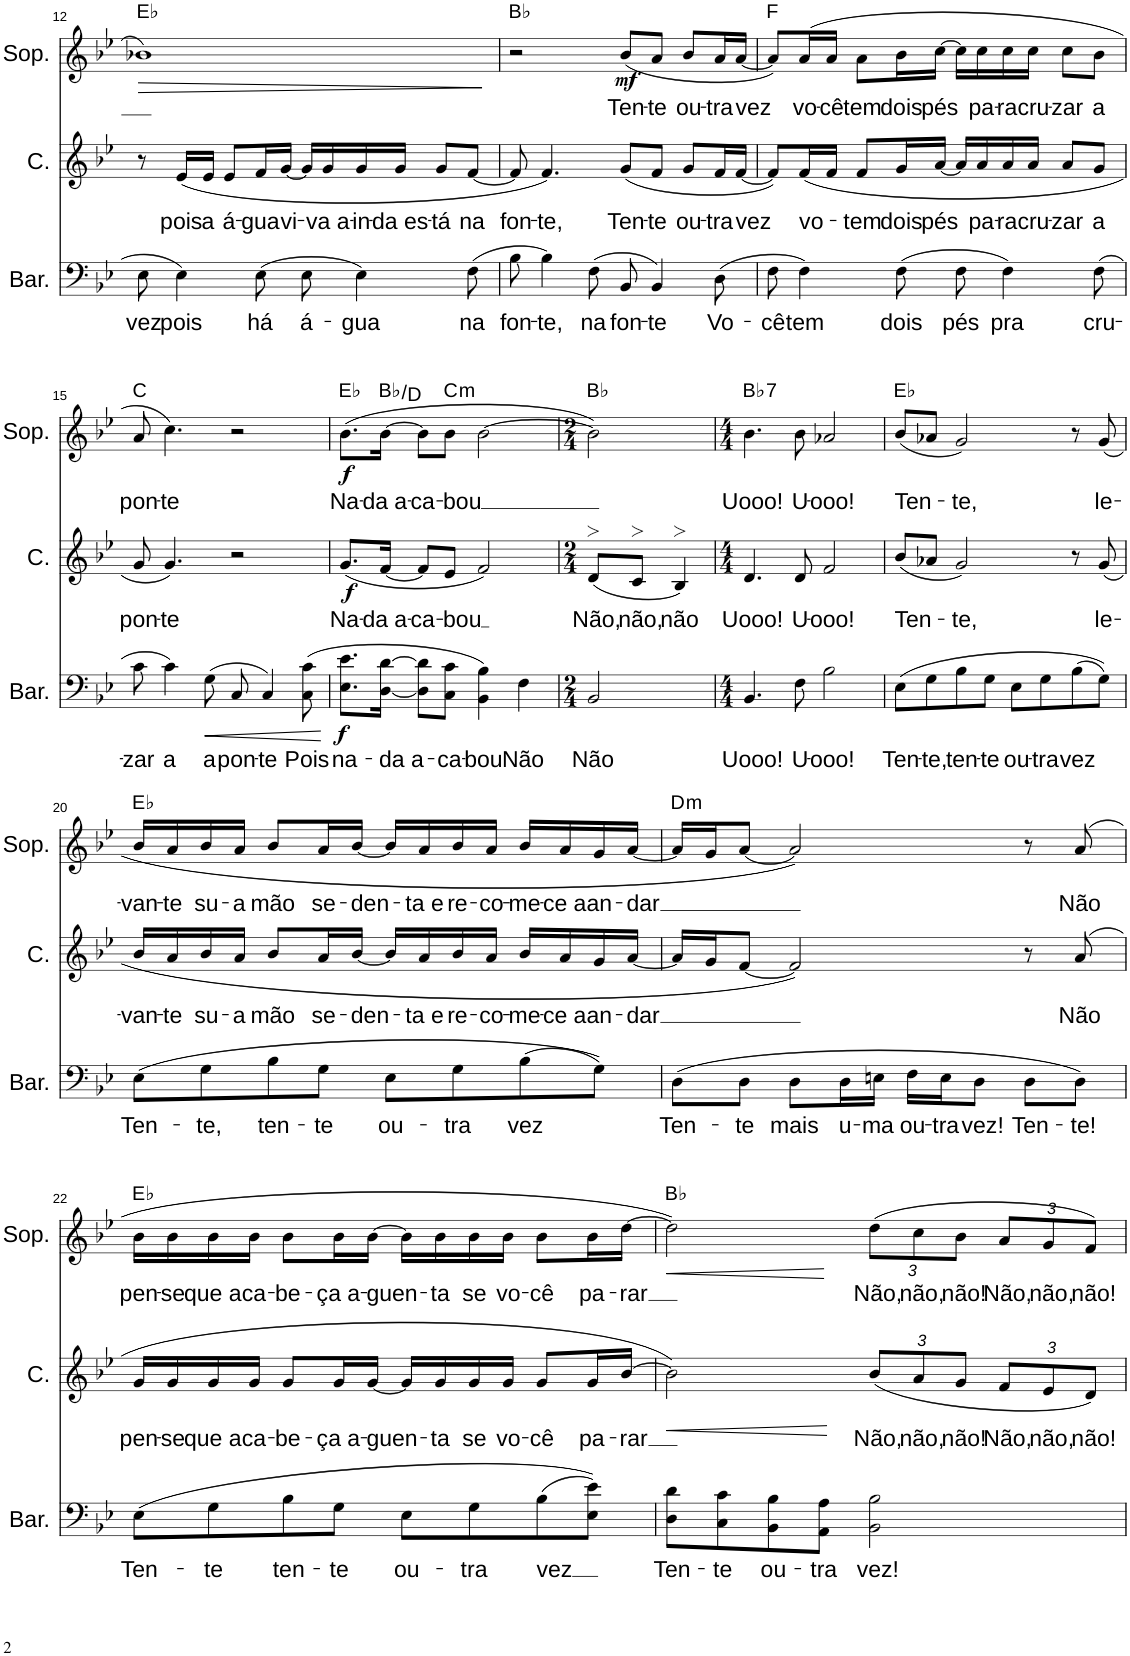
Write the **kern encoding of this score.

**kern	**text	**dynam	**kern	**text	**dynam	**kern	**text	**dynam	**harte
*part3	*part3	*part3	*part2	*part2	*part2	*part1	*part1	*part1	*part1
*staff3	*staff3	*staff3	*staff2	*staff2	*staff2	*staff1	*staff1	*staff1	*
*I"Barítono	*	*	*I"Contralto	*	*	*I"Soprano	*	*	*
*I'Bar.	*	*	*I'C.	*	*	*I'Sop.	*	*	*
!!LO:PB:g=z
*clefF4	*	*	*clefG2	*	*	*clefG2	*	*	*
*k[b-e-]	*	*	*k[b-e-]	*	*	*k[b-e-]	*	*	*
*M4/4	*	*	*M4/4	*	*	*M4/4	*	*	*
=12	=12	=12	=12	=12	=12	=12	=12	=12	=12
!	!LO:LY:b	!	!	!	!	!	!	!LO:HP:b	!
8E-\	vez	.	8r	.	.	1b-X	.	>	Eb:maj
!	!LO:LY:b	!	!	!LO:LY:b	!	!	!	!	!
4E-\	pois	.	(16e-/LL	pois	.	.	.	.	.
!	!	!	!	!LO:LY:b	!	!	!	!	!
.	.	.	16e-/JJ	a	.	.	.	.	.
!	!	!	!	!LO:LY:b	!	!	!	!	!
.	.	.	8e-/L	á-	.	.	.	.	.
!	!LO:LY:b	!	!	!LO:LY:b	!	!	!	!	!
(8E-\	há	.	16f/L	-gua	.	.	.	.	.
!	!	!	!	!LO:LY:b	!	!	!	!	!
.	.	.	[16g/JJ	vi-	.	.	.	.	.
!	!LO:LY:b	!	!	!	!	!	!	!	!
8E-\	á-	.	16g/LL]	.	.	.	.	.	.
!	!	!	!	!LO:LY:b	!	!	!	!	!
.	.	.	16g/	-va a-	.	.	.	.	.
!	!LO:LY:b	!	!	!LO:LY:b	!	!	!	!	!
4E-\)	-gua	.	16g/	-in-	.	.	.	.	.
!	!	!	!	!LO:LY:b	!	!	!	!	!
.	.	.	16g/JJ	-da es-	.	.	.	.	.
!	!	!	!	!LO:LY:b	!	!	!	!	!
.	.	.	8g/L	-tá	.	.	.	.	.
!	!LO:LY:b	!	!	!LO:LY:b	!	!	!	!	!
(8F\	na	.	[8f/J	na	.	.	.	.	.
.	.	.	.	.	.	.	.	]	.
=13	=13	=13	=13	=13	=13	=13	=13	=13	=13
!	!LO:LY:b	!	!	!LO:LY:b	!	!	!	!	!
8B-\	fon-	.	8f/]	fon-	.	2r	.	.	Bb:maj
!	!LO:LY:b	!	!	!LO:LY:b	!	!	!	!	!
4B-\)	-te,	.	4.f/)	-te,	.	.	.	.	.
!	!LO:LY:b	!	!	!	!	!	!	!	!
(8F\	na	.	.	.	.	.	.	.	.
!	!LO:LY:b	!	!	!LO:LY:b	!	!	!LO:LY:b	!LO:DY:b	!
8BB-/	fon-	.	(8g/L	Ten-	.	(8b-/L	Ten-	mf	.
!	!LO:LY:b	!	!	!LO:LY:b	!	!	!LO:LY:b	!	!
4BB-/)	-te	.	8f/J	-te	.	8a/J	-te	.	.
!	!	!	!	!LO:LY:b	!	!	!LO:LY:b	!	!
.	.	.	8g/L	ou-	.	8b-/L	ou-	.	.
!	!LO:LY:b	!	!	!LO:LY:b	!	!	!LO:LY:b	!	!
(8D\	Vo-	.	16f/L	-tra	.	16a/L	-tra	.	.
!	!	!	!	!LO:LY:b	!	!	!LO:LY:b	!	!
.	.	.	[16f/JJ	vez	.	[16a/JJ	vez	.	.
=14	=14	=14	=14	=14	=14	=14	=14	=14	=14
!	!LO:LY:b	!	!	!	!	!	!	!	!
8F\	-cê	.	8f/L])	.	.	8a/L])	.	.	F:maj
!	!LO:LY:b	!	!	!LO:LY:b	!	!	!LO:LY:b	!	!
4F\)	tem	.	(16f/L	vo-	.	(16a/L	vo-	.	.
!	!	!	!	!	!	!	!LO:LY:b	!	!
.	.	.	16f/JJ	.	.	16a/JJ	-cê	.	.
!	!	!	!	!LO:LY:b	!	!	!LO:LY:b	!	!
.	.	.	8f/L	tem	.	8a\L	tem	.	.
!	!LO:LY:b	!	!	!LO:LY:b	!	!	!LO:LY:b	!	!
(8F\	dois	.	16g/L	dois	.	16b-\L	dois	.	.
!	!	!	!	!LO:LY:b	!	!	!LO:LY:b	!	!
.	.	.	[16a/JJ	pés	.	[16cc\JJ	pés	.	.
!	!LO:LY:b	!	!	!	!	!	!	!	!
8F\	pés	.	16a/LL]	.	.	16cc\LL]	.	.	.
!	!	!	!	!LO:LY:b	!	!	!LO:LY:b	!	!
.	.	.	16a/	pa-	.	16cc\	pa-	.	.
!	!LO:LY:b	!	!	!LO:LY:b	!	!	!LO:LY:b	!	!
4F\)	pra	.	16a/	-ra	.	16cc\	-ra	.	.
!	!	!	!	!LO:LY:b	!	!	!LO:LY:b	!	!
.	.	.	16a/JJ	cru-	.	16cc\JJ	cru-	.	.
!	!	!	!	!LO:LY:b	!	!	!LO:LY:b	!	!
.	.	.	8a/L	-zar	.	8cc\L	-zar	.	.
!	!LO:LY:b	!	!	!LO:LY:b	!	!	!LO:LY:b	!	!
(8F\	cru-	.	8g/J	a	.	8b-\J	a	.	.
!!LO:LB:g=z
=15	=15	=15	=15	=15	=15	=15	=15	=15	=15
!	!LO:LY:b	!	!	!LO:LY:b	!	!	!LO:LY:b	!	!
8c\	-zar	.	8g/	pon-	.	8a/	pon-	.	C:maj
!	!LO:LY:b	!	!	!LO:LY:b	!	!	!LO:LY:b	!	!
4c\)	a	.	4.g/)	-te	.	4.cc\)	-te	.	.
!	!LO:LY:b	!LO:HP:b	!	!	!	!	!	!	!
(8G\	a	<	.	.	.	.	.	.	.
!	!LO:LY:b	!	!	!	!	!	!	!	!
8C/	pon-	.	2r	.	.	2r	.	.	.
!	!LO:LY:b	!	!	!	!	!	!	!	!
4C/)	-te	.	.	.	.	.	.	.	.
!	!LO:LY:b	!	!	!	!	!	!	!	!
(8C\ 8c\	Pois	.	.	.	.	.	.	.	.
.	.	[	.	.	.	.	.	.	.
=16	=16	=16	=16	=16	=16	=16	=16	=16	=16
!	!LO:LY:b	!LO:DY:b	!	!LO:LY:b	!LO:DY:b	!	!LO:LY:b	!LO:DY:b	!
8.E-\ 8.e-\L	na-	f	(8.g/L	Na-	f	(8.b-\L	Na-	f	Eb:maj
!	!LO:LY:b	!	!	!LO:LY:b	!	!	!LO:LY:b	!	!
[16D\ [16d\Jk	-da a-	.	[16f/Jk	-da a-	.	[16b-\Jk	-da a-	.	Bb:maj/3
!	!	!	!	!LO:LY:b	!	!	!LO:LY:b	!	!
8D\] 8d\]L	.	.	8f/L]	-ca-	.	8b-\L]	-ca-	.	.
!	!LO:LY:b	!	!	!LO:LY:b	!	!	!LO:LY:b	!	!LO:H:kt=m
8C\ 8c\J	-ca-	.	8e-/J	-bou	.	8b-\J	-bou	.	C:min
!	!LO:LY:b	!	!	!	!	!	!	!	!
4BB-\ 4B-\)	-bou	.	2f/)	.	.	[2b-\	.	.	.
!	!LO:LY:b	!	!	!	!	!	!	!	!
4F\	Não	.	.	.	.	.	.	.	.
=17	=17	=17	=17	=17	=17	=17	=17	=17	=17
*M2/4	*	*	*M2/4	*	*	*M2/4	*	*	*
!	!LO:LY:b	!	!	!LO:LY:b	!	!	!	!	!
2BB-/	Não	.	(8d>/L	Não,	.	2b-\])	.	.	Bb:maj
!	!	!	!	!LO:LY:b	!	!	!	!	!
.	.	.	8c>/J	não,	.	.	.	.	.
!	!	!	!	!LO:LY:b	!	!	!	!	!
.	.	.	4B->/)	não	.	.	.	.	.
=18	=18	=18	=18	=18	=18	=18	=18	=18	=18
*M4/4	*	*	*M4/4	*	*	*M4/4	*	*	*
!	!LO:LY:b	!	!	!LO:LY:b	!	!	!LO:LY:b	!	!LO:H:kt=7
4.BB-/	Uooo!	.	4.d/	Uooo!	.	4.b-\	Uooo!	.	Bb:7
!	!LO:LY:b	!	!	!LO:LY:b	!	!	!LO:LY:b	!	!
8F\	U-	.	8d/	U-	.	8b-\	U-	.	.
!	!LO:LY:b	!	!	!LO:LY:b	!	!	!LO:LY:b	!	!
2B-\	-ooo!	.	2f/	-ooo!	.	2a-X/	-ooo!	.	.
=19	=19	=19	=19	=19	=19	=19	=19	=19	=19
!	!LO:LY:b	!	!	!LO:LY:b	!	!	!LO:LY:b	!	!
(8E-\L	Ten-	.	(8b-/L	Ten-	.	(8b-/L	Ten-	.	Eb:maj
!	!LO:LY:b	!	!	!	!	!	!	!	!
8G\	-te,	.	8a-X/J	.	.	8a-X/J	.	.	.
!	!LO:LY:b	!	!	!LO:LY:b	!	!	!LO:LY:b	!	!
8B-\	ten-	.	2g/)	-te,	.	2g/)	-te,	.	.
!	!LO:LY:b	!	!	!	!	!	!	!	!
8G\J	-te	.	.	.	.	.	.	.	.
!	!LO:LY:b	!	!	!	!	!	!	!	!
8E-\L	ou-	.	.	.	.	.	.	.	.
!	!LO:LY:b	!	!	!	!	!	!	!	!
8G\	-tra	.	.	.	.	.	.	.	.
!	!LO:LY:b	!	!	!	!	!	!	!	!
(8B-\	vez	.	8r	.	.	8r	.	.	.
!	!	!	!	!LO:LY:b	!	!	!LO:LY:b	!	!
8G\J))	.	.	(8g/	le-	.	(8g/	le-	.	.
!!LO:LB:g=z
=20	=20	=20	=20	=20	=20	=20	=20	=20	=20
!	!LO:LY:b	!	!	!LO:LY:b	!	!	!LO:LY:b	!	!
(8E-\L	Ten-	.	16b-/LL	-van-	.	16b-/LL	-van-	.	Eb:maj
!	!	!	!	!LO:LY:b	!	!	!LO:LY:b	!	!
.	.	.	16a/	-te	.	16a/	-te	.	.
!	!LO:LY:b	!	!	!LO:LY:b	!	!	!LO:LY:b	!	!
8G\	-te,	.	16b-/	su-	.	16b-/	su-	.	.
!	!	!	!	!LO:LY:b	!	!	!LO:LY:b	!	!
.	.	.	16a/JJ	-a	.	16a/JJ	-a	.	.
!	!LO:LY:b	!	!	!LO:LY:b	!	!	!LO:LY:b	!	!
8B-\	ten-	.	8b-/L	mão	.	8b-/L	mão	.	.
!	!LO:LY:b	!	!	!LO:LY:b	!	!	!LO:LY:b	!	!
8G\J	-te	.	16a/L	se-	.	16a/L	se-	.	.
!	!	!	!	!LO:LY:b	!	!	!LO:LY:b	!	!
.	.	.	[16b-/JJ	-den-	.	[16b-/JJ	-den-	.	.
!	!LO:LY:b	!	!	!	!	!	!	!	!
8E-\L	ou-	.	16b-/LL]	.	.	16b-/LL]	.	.	.
!	!	!	!	!LO:LY:b	!	!	!LO:LY:b	!	!
.	.	.	16a/	-ta e	.	16a/	-ta e	.	.
!	!LO:LY:b	!	!	!LO:LY:b	!	!	!LO:LY:b	!	!
8G\	-tra	.	16b-/	re-	.	16b-/	re-	.	.
!	!	!	!	!LO:LY:b	!	!	!LO:LY:b	!	!
.	.	.	16a/JJ	-co-	.	16a/JJ	-co-	.	.
!	!LO:LY:b	!	!	!LO:LY:b	!	!	!LO:LY:b	!	!
(8B-\	vez	.	16b-/LL	-me-	.	16b-/LL	-me-	.	.
!	!	!	!	!LO:LY:b	!	!	!LO:LY:b	!	!
.	.	.	16a/	-ce a	.	16a/	-ce a	.	.
!	!	!	!	!LO:LY:b	!	!	!LO:LY:b	!	!
8G\J))	.	.	16g/	an-	.	16g/	an-	.	.
!	!	!	!	!LO:LY:b	!	!	!LO:LY:b	!	!
.	.	.	[16a/JJ	-dar	.	[16a/JJ	-dar	.	.
=21	=21	=21	=21	=21	=21	=21	=21	=21	=21
!	!LO:LY:b	!	!	!	!	!	!	!	!LO:H:kt=m
(8D\L	Ten-	.	16a/LL]	.	.	16a/LL]	.	.	D:min
.	.	.	16g/J	.	.	16g/J	.	.	.
!	!LO:LY:b	!	!	!	!	!	!	!	!
8D\J	-te	.	[8f/J	.	.	[8a/J	.	.	.
!	!LO:LY:b	!	!	!	!	!	!	!	!
8D\L	mais	.	2f/])	.	.	2a/])	.	.	.
!	!LO:LY:b	!	!	!	!	!	!	!	!
16D\L	u-	.	.	.	.	.	.	.	.
!	!LO:LY:b	!	!	!	!	!	!	!	!
16En\JJ	-ma	.	.	.	.	.	.	.	.
!	!LO:LY:b	!	!	!	!	!	!	!	!
16F\LL	ou-	.	.	.	.	.	.	.	.
!	!LO:LY:b	!	!	!	!	!	!	!	!
16E\J	-tra	.	.	.	.	.	.	.	.
!	!LO:LY:b	!	!	!	!	!	!	!	!
8D\J	vez!	.	.	.	.	.	.	.	.
!	!LO:LY:b	!	!	!	!	!	!	!	!
8D\L	Ten-	.	8r	.	.	8r	.	.	.
!	!LO:LY:b	!	!	!LO:LY:b	!	!	!LO:LY:b	!	!
8D\J)	-te!	.	(8a/	Não	.	(8a/	Não	.	.
!!LO:LB:g=z
=22	=22	=22	=22	=22	=22	=22	=22	=22	=22
!	!LO:LY:b	!	!	!LO:LY:b	!	!	!LO:LY:b	!	!
(8E-\L	Ten-	.	16g/LL	pen-	.	16b-\LL	pen-	.	Eb:maj
!	!	!	!	!LO:LY:b	!	!	!LO:LY:b	!	!
.	.	.	16g/	-se	.	16b-\	-se	.	.
!	!LO:LY:b	!	!	!LO:LY:b	!	!	!LO:LY:b	!	!
8G\	-te	.	16g/	que a	.	16b-\	que a	.	.
!	!	!	!	!LO:LY:b	!	!	!LO:LY:b	!	!
.	.	.	16g/JJ	ca-	.	16b-\JJ	ca-	.	.
!	!LO:LY:b	!	!	!LO:LY:b	!	!	!LO:LY:b	!	!
8B-\	ten-	.	8g/L	-be-	.	8b-\L	-be-	.	.
!	!LO:LY:b	!	!	!LO:LY:b	!	!	!LO:LY:b	!	!
8G\J	-te	.	16g/L	-ça a-	.	16b-\L	-ça a-	.	.
!	!	!	!	!LO:LY:b	!	!	!LO:LY:b	!	!
.	.	.	[16g/JJ	-guen-	.	[16b-\JJ	-guen-	.	.
!	!LO:LY:b	!	!	!	!	!	!	!	!
8E-\L	ou-	.	16g/LL]	.	.	16b-\LL]	.	.	.
!	!	!	!	!LO:LY:b	!	!	!LO:LY:b	!	!
.	.	.	16g/	-ta	.	16b-\	-ta	.	.
!	!LO:LY:b	!	!	!LO:LY:b	!	!	!LO:LY:b	!	!
8G\	-tra	.	16g/	se	.	16b-\	se	.	.
!	!	!	!	!LO:LY:b	!	!	!LO:LY:b	!	!
.	.	.	16g/JJ	vo-	.	16b-\JJ	vo-	.	.
!	!LO:LY:b	!	!	!LO:LY:b	!	!	!LO:LY:b	!	!
(8B-\	vez	.	8g/L	-cê	.	8b-\L	-cê	.	.
!	!	!	!	!LO:LY:b	!	!	!LO:LY:b	!	!
8E-\ 8e-\J))	.	.	16g/L	pa-	.	16b-\L	pa-	.	.
!	!	!	!	!LO:LY:b	!	!	!LO:LY:b	!	!
.	.	.	[16b-/JJ	-rar	.	[16dd\JJ	-rar	.	.
=23	=23	=23	=23	=23	=23	=23	=23	=23	=23
!	!LO:LY:b	!	!	!	!LO:HP:b	!	!	!LO:HP:b	!
8D\ 8d\L	Ten-	.	2b-\])	.	<	2dd\])	.	<	Bb:maj
!	!LO:LY:b	!	!	!	!	!	!	!	!
8C\ 8c\	-te	.	.	.	.	.	.	.	.
!	!LO:LY:b	!	!	!	!	!	!	!	!
8BB-\ 8B-\	ou-	.	.	.	.	.	.	.	.
!	!LO:LY:b	!	!	!	!	!	!	!	!
8AA\ 8A\J	-tra	.	.	.	.	.	.	.	.
!	!LO:LY:b	!	!	!	!	!	!	!	!
*	*	*	*Xbrackettup	*	*	*	*	*	*
!	!	!	!	!LO:LY:b	!	!	!	!	!
*	*	*	*	*	*	*Xbrackettup	*	*	*
!	!	!	!	!	!	!	!LO:LY:b	!	!
2BB-\ 2B-\	vez!	.	(12b-/L	Não,	[	(12dd\L	Não,	[	.
!	!	!	!	!LO:LY:b	!	!	!LO:LY:b	!	!
.	.	.	12a/	não,	.	12cc\	não,	.	.
!	!	!	!	!LO:LY:b	!	!	!LO:LY:b	!	!
.	.	.	12g/J	não!	.	12b-\J	não!	.	.
!	!	!	!	!LO:LY:b	!	!	!LO:LY:b	!	!
.	.	.	12f/L	Não,	.	12a/L	Não,	.	.
!	!	!	!	!LO:LY:b	!	!	!LO:LY:b	!	!
.	.	.	12e-/	não,	.	12g/	não,	.	.
!	!	!	!	!LO:LY:b	!	!	!LO:LY:b	!	!
.	.	.	12d/J)	não!	.	12f/J)	não!	.	.
=	=	=	=	=	=	=	=	=	=
*-	*-	*-	*-	*-	*-	*-	*-	*-	*-
